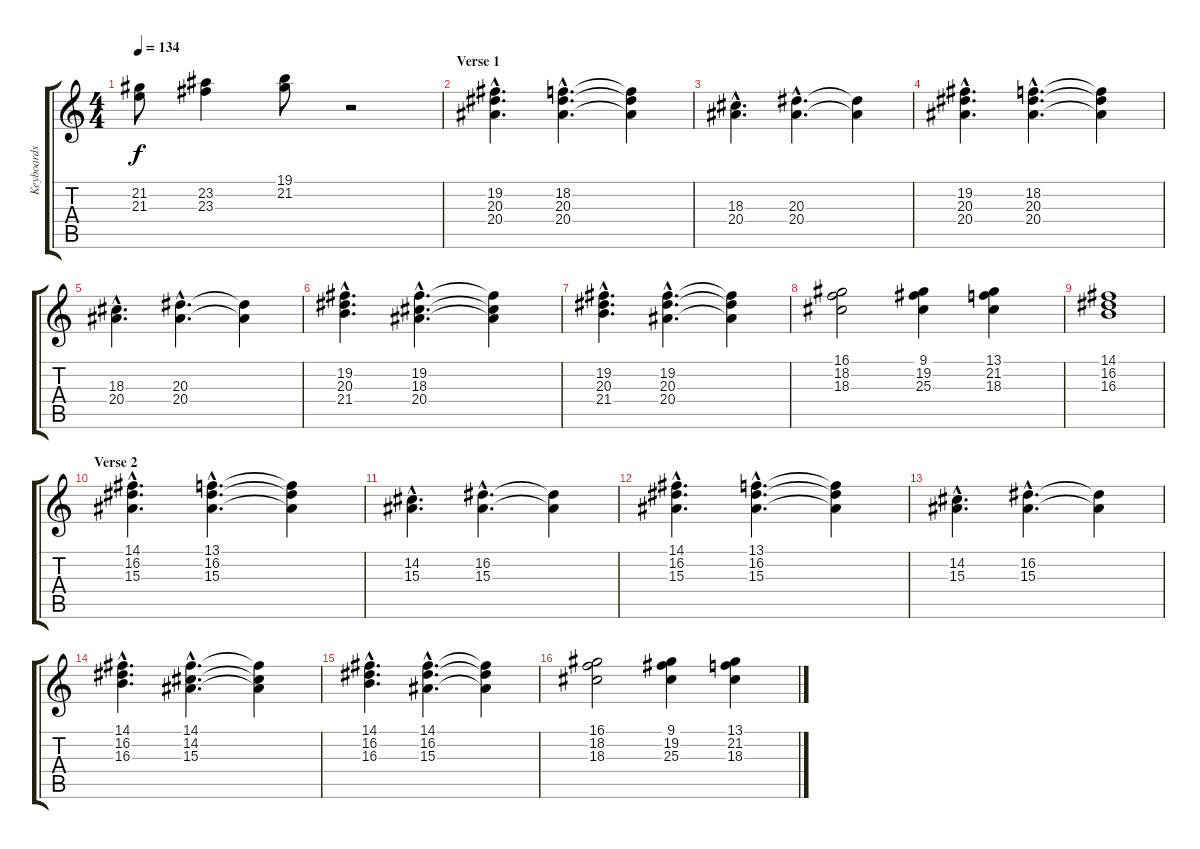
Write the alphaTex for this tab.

\track ("Keyboards 1" "Keyboards ") {instrument stringensemble1}
\staff {score tabs}
\tuning (E4 B3 G3 D3 A2 E2) {hide}
\ts (4 4)
\tempo 134
\clef g2
\ks c
(21.2{t} 21.3{t}).8{dy f} (23.2 23.3).4 (19.1 21.2).8 r.2 |
\section ("" "Verse 1")
(19.2{hac} 20.3{hac} 20.4{hac}).4{d} (18.2{hac} 20.3{hac} 20.4{hac}).4{d} (18.2{t} 20.3{t} 20.4{t}).4 |
(18.3{hac} 20.4{hac}).4{d} (20.3{hac} 20.4{hac}).4{d} (20.3{t} 20.4{t}).4 |
(19.2{hac} 20.3{hac} 20.4{hac}).4{d} (18.2{hac} 20.3{hac} 20.4{hac}).4{d} (18.2{t} 20.3{t} 20.4{t}).4 |
(18.3{hac} 20.4{hac}).4{d} (20.3{hac} 20.4{hac}).4{d} (20.3{t} 20.4{t}).4 |
(19.2{hac} 20.3{hac} 21.4{hac}).4{d} (19.2{hac} 18.3{hac} 20.4{hac}).4{d} (19.2{t} 18.3{t} 20.4{t}).4 |
(19.2{hac} 20.3{hac} 21.4{hac}).4{d} (19.2{hac} 20.3{hac} 20.4{hac}).4{d} (19.2{t} 20.3{t} 20.4{t}).4 |
(16.1 18.2 18.3).2 (9.1 19.2 25.3).4 (13.1 21.2 18.3).4 |
(14.1 16.2 16.3).1 |
\section ("" "Verse 2")
(14.1{hac} 16.2{hac} 15.3{hac}).4{d} (13.1{hac} 16.2{hac} 15.3{hac}).4{d} (13.1{t} 16.2{t} 15.3{t}).4 |
(14.2{hac} 15.3{hac}).4{d} (16.2{hac} 15.3{hac}).4{d} (16.2{t} 15.3{t}).4 |
(14.1{hac} 16.2{hac} 15.3{hac}).4{d} (13.1{hac} 16.2{hac} 15.3{hac}).4{d} (13.1{t} 16.2{t} 15.3{t}).4 |
(14.2{hac} 15.3{hac}).4{d} (16.2{hac} 15.3{hac}).4{d} (16.2{t} 15.3{t}).4 |
(14.1{hac} 16.2{hac} 16.3{hac}).4{d} (14.1{hac} 14.2{hac} 15.3{hac}).4{d} (14.1{t} 14.2{t} 15.3{t}).4 |
(14.1{hac} 16.2{hac} 16.3{hac}).4{d} (14.1{hac} 16.2{hac} 15.3{hac}).4{d} (14.1{t} 16.2{t} 15.3{t}).4 |
(16.1 18.2 18.3).2 (9.1 19.2 25.3).4 (13.1 21.2 18.3).4
